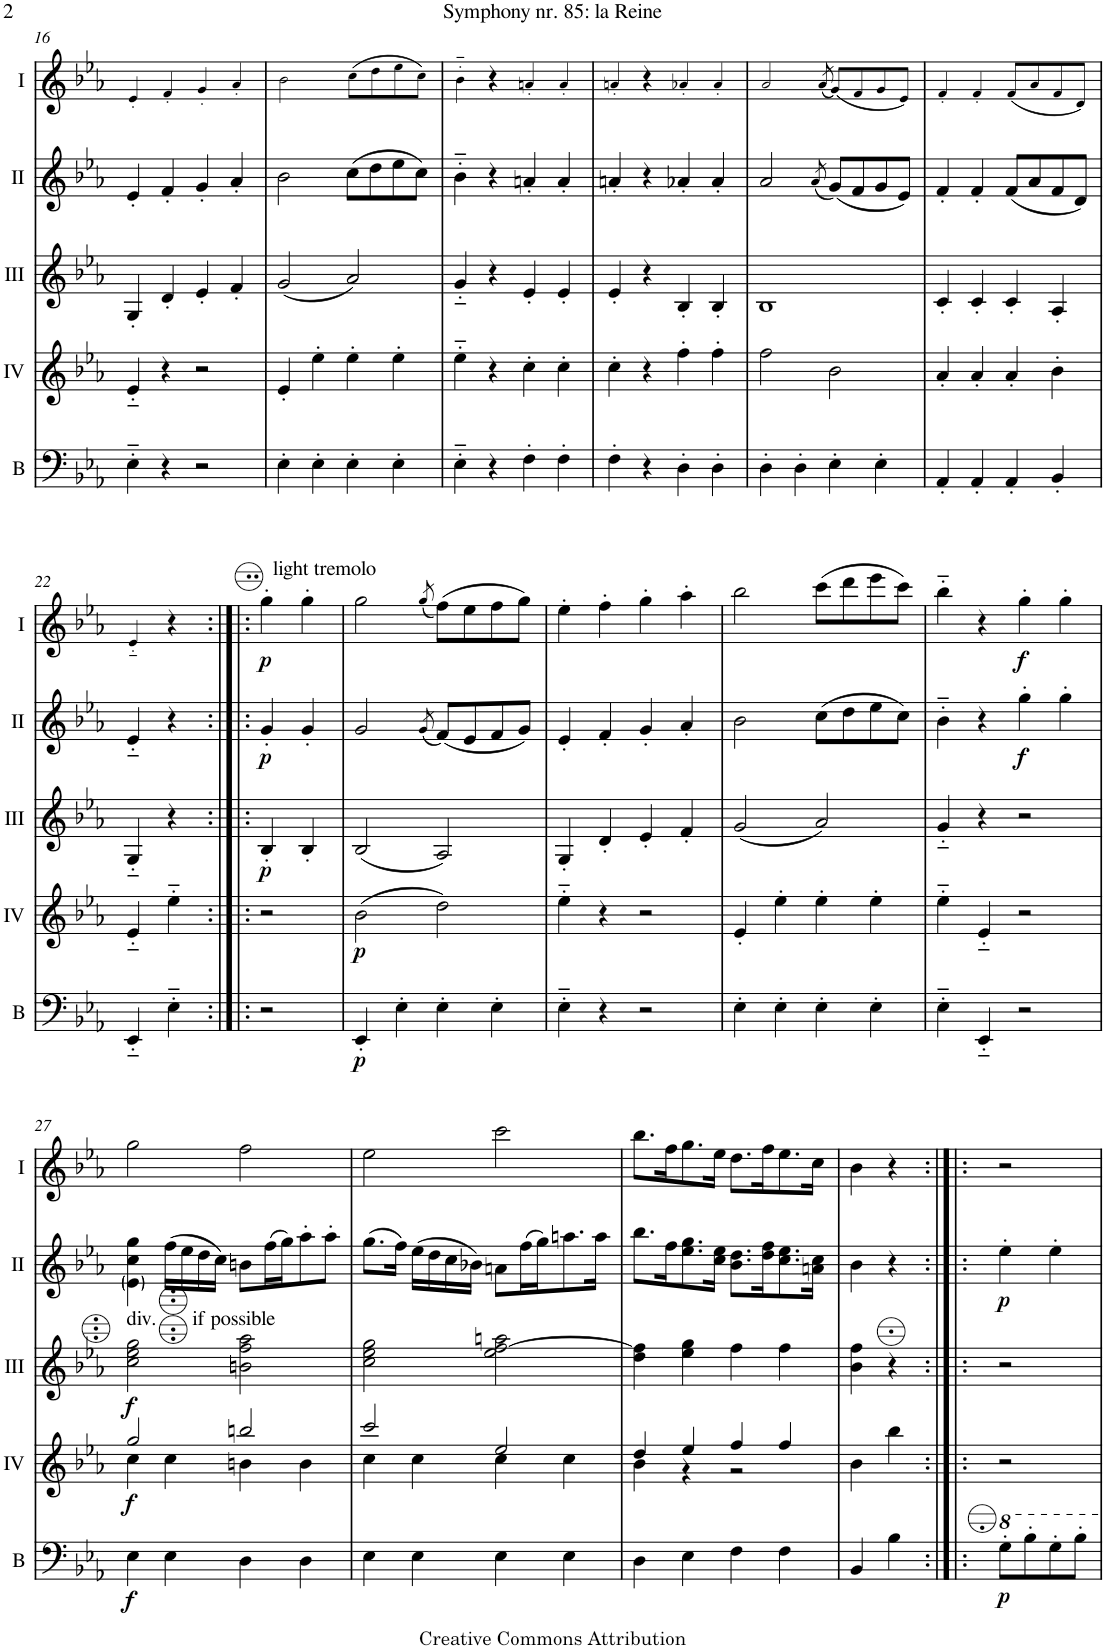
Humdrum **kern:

**kern	**dynam	**kern	**dynam	**kern	**dynam	**kern	**dynam	**kern	**dynam
*part5	*part5	*part4	*part4	*part3	*part3	*part2	*part2	*part1	*part1
*staff5	*staff5	*staff4	*staff4	*staff3	*staff3	*staff2	*staff2	*staff1	*staff1
*I"Bass	*	*I"Acc. 4	*	*I"Acc. 3	*	*I"Acc. 2	*	*I"Acc. 1	*
*I'B	*	*	*	*	*	*	*	*	*
!!LO:PB:g=z
*clefF4	*	*clefG2	*	*clefG2	*	*clefG2	*	*clefG2	*
*Trd7c12	*	*Trd7c12	*	*	*	*	*	*	*
*k[b-e-a-]	*	*k[b-e-a-]	*	*k[b-e-a-]	*	*k[b-e-a-]	*	*k[b-e-a-]	*
*M2/2	*	*M2/2	*	*M2/2	*	*M2/2	*	*M2/2	*
*met(c|)	*	*met(c|)	*	*met(c|)	*	*met(c|)	*	*met(c|)	*
=16	=16	=16	=16	=16	=16	=16	=16	=16	=16
4E-'~\	.	4e-'~/	.	4G'/	.	4e-'/	.	4e-'/	.
4r	.	4r	.	4d'/	.	4f'/	.	4f'/	.
2r	.	2r	.	4e-'/	.	4g'/	.	4g'/	.
.	.	.	.	4f'/	.	4a-'/	.	4a-'/	.
=17	=17	=17	=17	=17	=17	=17	=17	=17	=17
4E-'\	.	4e-'/	.	(2g/	.	2b-\	.	2b-\	.
4E-'\	.	4ee-'\	.	.	.	.	.	.	.
4E-'\	.	4ee-'\	.	2a-/)	.	(8cc\L	.	(8cc\L	.
.	.	.	.	.	.	8dd\	.	8dd\	.
4E-'\	.	4ee-'\	.	.	.	8ee-\	.	8ee-\	.
.	.	.	.	.	.	8cc\J)	.	8cc\J)	.
=18	=18	=18	=18	=18	=18	=18	=18	=18	=18
4E-'~\	.	4ee-'~\	.	4g'~/	.	4b-'~\	.	4b-'~\	.
4r	.	4r	.	4r	.	4r	.	4r	.
4F'\	.	4cc'\	.	4e-'/	.	4an'/	.	4an'/	.
4F'\	.	4cc'\	.	4e-'/	.	4a'/	.	4a'/	.
=19	=19	=19	=19	=19	=19	=19	=19	=19	=19
4F'\	.	4cc'\	.	4e-'/	.	4an'/	.	4an'/	.
4r	.	4r	.	4r	.	4r	.	4r	.
4D'\	.	4ff'\	.	4B-'/	.	4a-X'/	.	4a-X'/	.
4D'\	.	4ff'\	.	4B-'/	.	4a-'/	.	4a-'/	.
=20	=20	=20	=20	=20	=20	=20	=20	=20	=20
4D'\	.	2ff\	.	1B-	.	2a-/	.	2a-/	.
4D'\	.	.	.	.	.	.	.	.	.
.	.	.	.	.	.	(8qa-/	.	(8qa-/	.
4E-'\	.	2b-\	.	.	.	(8g/L)	.	(8g/L)	.
.	.	.	.	.	.	8f/	.	8f/	.
4E-'\	.	.	.	.	.	8g/	.	8g/	.
.	.	.	.	.	.	8e-/J)	.	8e-/J)	.
=21	=21	=21	=21	=21	=21	=21	=21	=21	=21
4AA-'/	.	4a-'/	.	4c'/	.	4f'/	.	4f'/	.
4AA-'/	.	4a-'/	.	4c'/	.	4f'/	.	4f'/	.
4AA-'/	.	4a-'/	.	4c'/	.	(8f/L	.	(8f/L	.
.	.	.	.	.	.	8a-/	.	8a-/	.
4BB-'/	.	4b-'\	.	4A-'/	.	8f/	.	8f/	.
.	.	.	.	.	.	8d/J)	.	8d/J)	.
!!LO:LB:g=z
=22	=22	=22	=22	=22	=22	=22	=22	=22	=22
4EE-'~/	.	4e-'~/	.	4G'~/	.	4e-'~/	.	4e-'~/	.
4E-'~\	.	4ee-'~\	.	4r	.	4r	.	4r	.
=22X2:|!|:	=22X2:|!|:	=22X2:|!|:	=22X2:|!|:	=22X2:|!|:	=22X2:|!|:	=22X2:|!|:	=22X2:|!|:	=22X2:|!|:	=22X2:|!|:
!	!	!	!	!	!	!	!	!LO:TX:a:t=light tremolo	!
!	!	!	!	!	!LO:DY:b	!	!LO:DY:b	!	!LO:DY:b
2r	.	2r	.	4B-'/	p	4g'/	p	4gg'\	p
.	.	.	.	4B-'/	.	4g'/	.	4gg'\	.
=23	=23	=23	=23	=23	=23	=23	=23	=23	=23
!	!LO:DY:b	!	!LO:DY:b	!	!	!	!	!	!
4EE-'/	p	(2b-\	p	(2B-/	.	2g/	.	2gg\	.
4E-'\	.	.	.	.	.	.	.	.	.
.	.	.	.	.	.	(8qg/	.	(8qgg/	.
4E-'\	.	2dd\)	.	2A-/)	.	(8f/L)	.	(8ff\L)	.
.	.	.	.	.	.	8e-/	.	8ee-\	.
4E-'\	.	.	.	.	.	8f/	.	8ff\	.
.	.	.	.	.	.	8g/J)	.	8gg\J)	.
=24	=24	=24	=24	=24	=24	=24	=24	=24	=24
4E-'~\	.	4ee-'~\	.	4G'/	.	4e-'/	.	4ee-'\	.
4r	.	4r	.	4d'/	.	4f'/	.	4ff'\	.
2r	.	2r	.	4e-'/	.	4g'/	.	4gg'\	.
.	.	.	.	4f'/	.	4a-'/	.	4aa-'\	.
=25	=25	=25	=25	=25	=25	=25	=25	=25	=25
4E-'\	.	4e-'/	.	(2g/	.	2b-\	.	2bb-\	.
4E-'\	.	4ee-'\	.	.	.	.	.	.	.
4E-'\	.	4ee-'\	.	2a-/)	.	(8cc\L	.	(8ccc\L	.
.	.	.	.	.	.	8dd\	.	8ddd\	.
4E-'\	.	4ee-'\	.	.	.	8ee-\	.	8eee-\	.
.	.	.	.	.	.	8cc\J)	.	8ccc\J)	.
=26	=26	=26	=26	=26	=26	=26	=26	=26	=26
4E-'~\	.	4ee-'~\	.	4g'~/	.	4b-'~\	.	4bb-'~\	.
4EE-'~/	.	4e-'~/	.	4r	.	4r	.	4r	.
!	!	!	!	!	!	!	!LO:DY:b	!	!LO:DY:b
2r	.	2r	.	2r	.	4gg'\	f	4gg'\	f
.	.	.	.	.	.	4gg'\	.	4gg'\	.
!!LO:LB:g=z
=27	=27	=27	=27	=27	=27	=27	=27	=27	=27
*	*	*^	*	*	*	*	*	*	*
!	!	!	!	!	!LO:TX:a:t=div.       if possible	!	!	!	!	!
!	!LO:DY:b	!	!	!LO:DY:b	!	!LO:DY:b	!	!	!	!
4E-\	f	2gg/	4cc\	f	2c\ 2e-\ 2g\	f	4e-\ 4cc\ 4gg\	.	2gg\	.
4E-\	.	.	4cc\	.	.	.	(16ff\LL	.	.	.
.	.	.	.	.	.	.	16ee-\	.	.	.
.	.	.	.	.	.	.	16dd\	.	.	.
.	.	.	.	.	.	.	16cc\JJ)	.	.	.
4D\	.	2bbn/	4bn\	.	2Bn\ 2f\ 2a-\	.	8bn\L	.	2ff\	.
.	.	.	.	.	.	.	(16ff\L	.	.	.
.	.	.	.	.	.	.	16gg\J)	.	.	.
4D\	.	.	4b\	.	.	.	8aa-'\	.	.	.
.	.	.	.	.	.	.	8aa-'\J	.	.	.
=28	=28	=28	=28	=28	=28	=28	=28	=28	=28	=28
4E-\	.	2ccc/	4cc\	.	2c\ 2e-\ 2g\	.	(8.gg\L	.	2ee-\	.
.	.	.	.	.	.	.	16ff\Jk)	.	.	.
4E-\	.	.	4cc\	.	.	.	(16ee-\LL	.	.	.
.	.	.	.	.	.	.	16dd\	.	.	.
.	.	.	.	.	.	.	16cc\	.	.	.
.	.	.	.	.	.	.	16b-X\JJ)	.	.	.
4E-\	.	2ee-/	4cc\	.	2e-\ [2f\ 2an\	.	8an\L	.	2ccc\	.
.	.	.	.	.	.	.	(16ff\L	.	.	.
.	.	.	.	.	.	.	16gg\J)	.	.	.
4E-\	.	.	4cc\	.	.	.	8.aan\	.	.	.
.	.	.	.	.	.	.	16aa\Jk	.	.	.
=29	=29	=29	=29	=29	=29	=29	=29	=29	=29	=29
4D\	.	4dd/	4b-\	.	4d\ 4f\]	.	8.bb-\L	.	8.bb-\L	.
.	.	.	.	.	.	.	16ff\K	.	16ff\K	.
4E-\	.	4ee-/	4r	.	4e-\ 4g\	.	8.ee-\ 8.gg\	.	8.gg\	.
.	.	.	.	.	.	.	16cc\ 16ee-\Jk	.	16ee-\Jk	.
4F\	.	4ff/	2r	.	4f\	.	8.b-\ 8.dd\L	.	8.dd\L	.
.	.	.	.	.	.	.	16dd\ 16ff\K	.	16ff\K	.
4F\	.	4ff/	.	.	4f\	.	8.cc\ 8.ee-\	.	8.ee-\	.
.	.	.	.	.	.	.	16an\ 16cc\Jk	.	16cc\Jk	.
*	*	*v	*v	*	*	*	*	*	*	*
=30	=30	=30	=30	=30	=30	=30	=30	=30	=30
4BB-/	.	4b-\	.	4B-\ 4f\	.	4b-\	.	4b-\	.
4B-\	.	4bb-\	.	4r	.	4r	.	4r	.
=30X3:|!|:	=30X3:|!|:	=30X3:|!|:	=30X3:|!|:	=30X3:|!|:	=30X3:|!|:	=30X3:|!|:	=30X3:|!|:	=30X3:|!|:	=30X3:|!|:
!	!LO:DY:b	!	!	!	!	!	!LO:DY:b	!	!
8g'\L	p	2r	.	2r	.	4ee-'\	p	2r	.
8b-'\	.	.	.	.	.	.	.	.	.
8g'\	.	.	.	.	.	4ee-'\	.	.	.
8b-'\J	.	.	.	.	.	.	.	.	.
=	=	=	=	=	=	=	=	=	=
*-	*-	*-	*-	*-	*-	*-	*-	*-	*-
